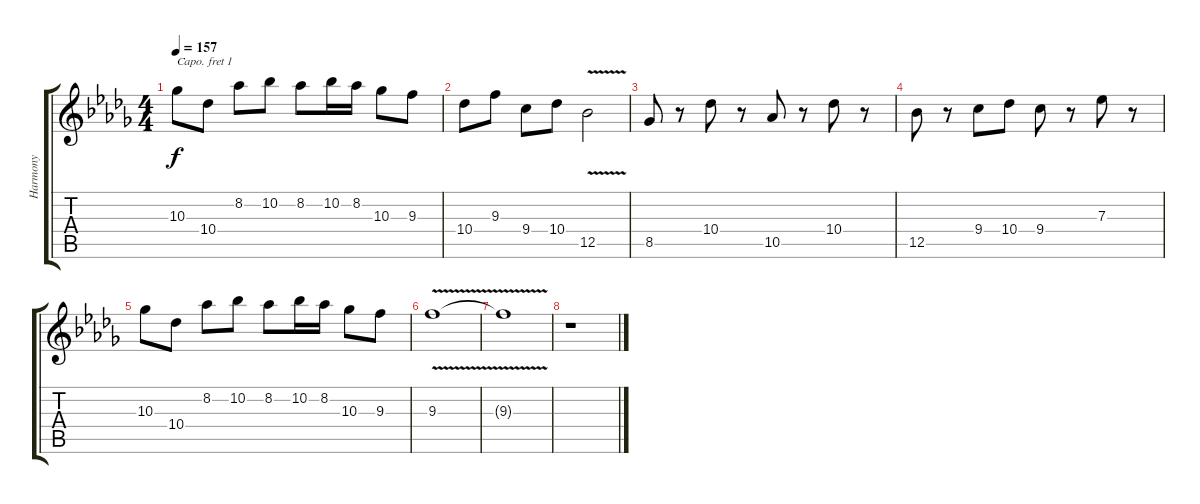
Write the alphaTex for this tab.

\track ("Harmony" "Harmony") {instrument overdrivenguitar}
\staff {score tabs}
\capo 1
\tuning (E4 B3 G3 D3 A2 E2) {hide}
\ts (4 4)
\tempo 157
\clef g2
\ks db
10.3.8{dy f} 10.4.8 8.2.8 10.2.8 8.2.8 10.2.16 8.2.16 10.3.8 9.3.8 |
10.4.8 9.3.8 9.4.8 10.4.8 12.5{v}.2 |
8.5.8 r.8 10.4.8 r.8 10.5.8 r.8 10.4.8 r.8 |
12.5.8 r.8 9.4.8 10.4.8 9.4.8 r.8 7.3.8 r.8 |
10.3.8 10.4.8 8.2.8 10.2.8 8.2.8 10.2.16 8.2.16 10.3.8 9.3.8 |
9.3{v}.1 |
9.3{t}.1 |
r.1
